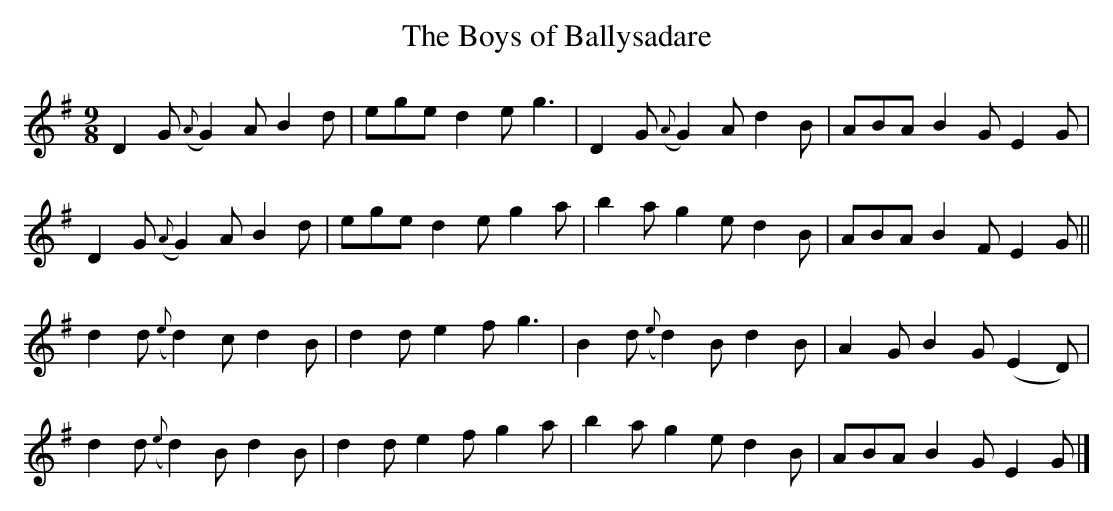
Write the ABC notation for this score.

X:1
T: The Boys of Ballysadare
M: 9/8
L: 1/8
K: G
D2 G ({A}G2) A B2 d | ege d2 e g3 | D2 G ({A}G2) A d2 B | ABA B2 G E2 G |
D2 G ({A}G2) A B2 d | ege d2 e g2 a | b2 a g2 e d2 B | ABA B2 F E2 G ||
d2 d ({e}d2) c d2 B | d2 d e2 f g3 | B2 d ({e}d2) B d2 B | A2 G B2 G (E2 D) |
d2 d ({e}d2) B d2 B | d2 d e2 f g2 a | b2 a g2 e d2 B | ABA B2 G E2 G |]
